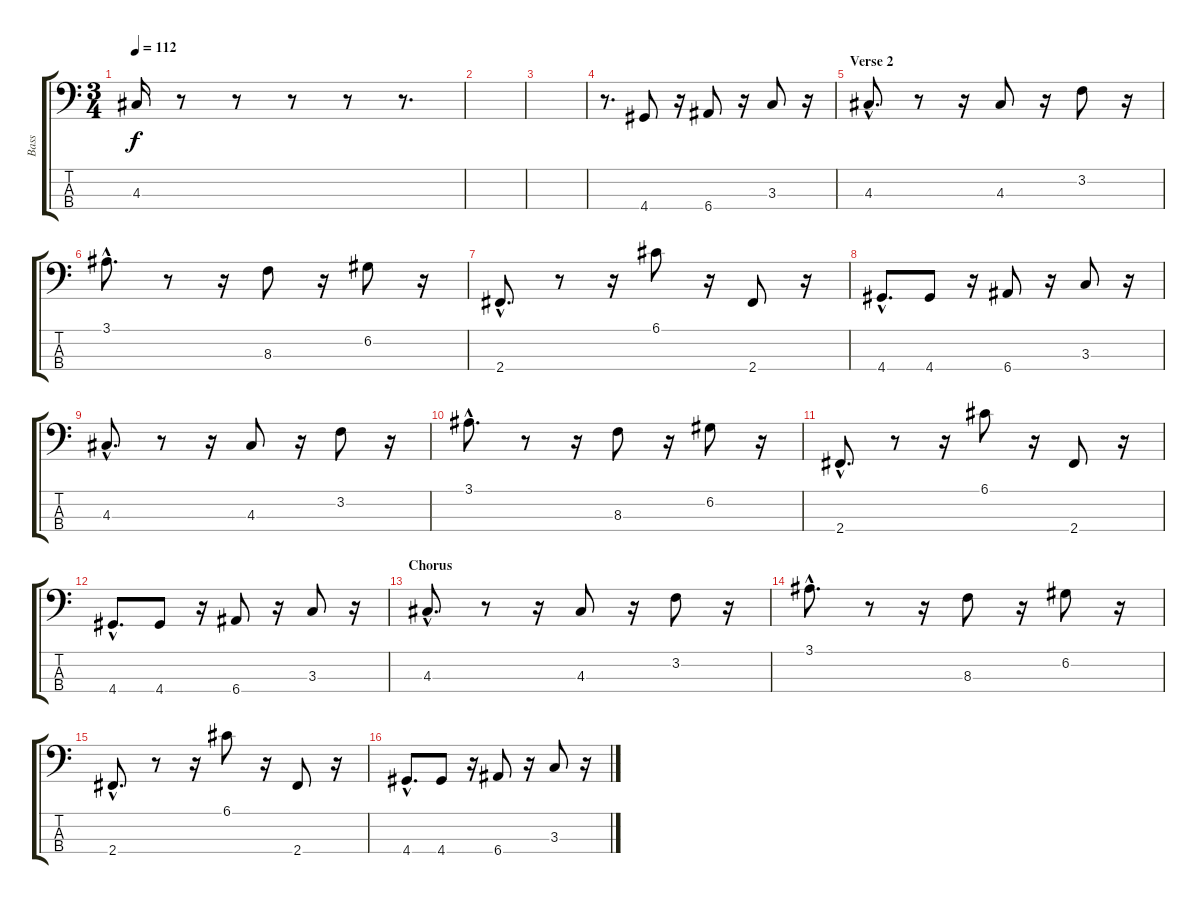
\track ("Bass" "Bass") {instrument fretlessbass}
\staff {score tabs}
\tuning (G2 D2 A1 E1) {hide}
\ts (3 4)
\tempo 112
\clef f4
\ks c
4.3.16{dy f} r.8 r.8 r.8 r.8 r.8{d} |
|
|
r.8{d} 4.4.8 r.16 6.4.8 r.16 3.3.8 r.16 |
\section ("" "Verse 2")
4.3{hac}.8{d} r.8 r.16 4.3.8 r.16 3.2.8 r.16 |
3.1{hac}.8{d} r.8 r.16 8.3.8 r.16 6.2.8 r.16 |
2.4{hac}.8{d} r.8 r.16 6.1.8 r.16 2.4.8 r.16 |
4.4{hac}.8{d} 4.4.8 r.16 6.4.8 r.16 3.3.8 r.16 |
4.3{hac}.8{d} r.8 r.16 4.3.8 r.16 3.2.8 r.16 |
3.1{hac}.8{d} r.8 r.16 8.3.8 r.16 6.2.8 r.16 |
2.4{hac}.8{d} r.8 r.16 6.1.8 r.16 2.4.8 r.16 |
4.4{hac}.8{d} 4.4.8 r.16 6.4.8 r.16 3.3.8 r.16 |
\section ("" "Chorus")
4.3{hac}.8{d} r.8 r.16 4.3.8 r.16 3.2.8 r.16 |
3.1{hac}.8{d} r.8 r.16 8.3.8 r.16 6.2.8 r.16 |
2.4{hac}.8{d} r.8 r.16 6.1.8 r.16 2.4.8 r.16 |
4.4{hac}.8{d} 4.4.8 r.16 6.4.8 r.16 3.3.8 r.16
